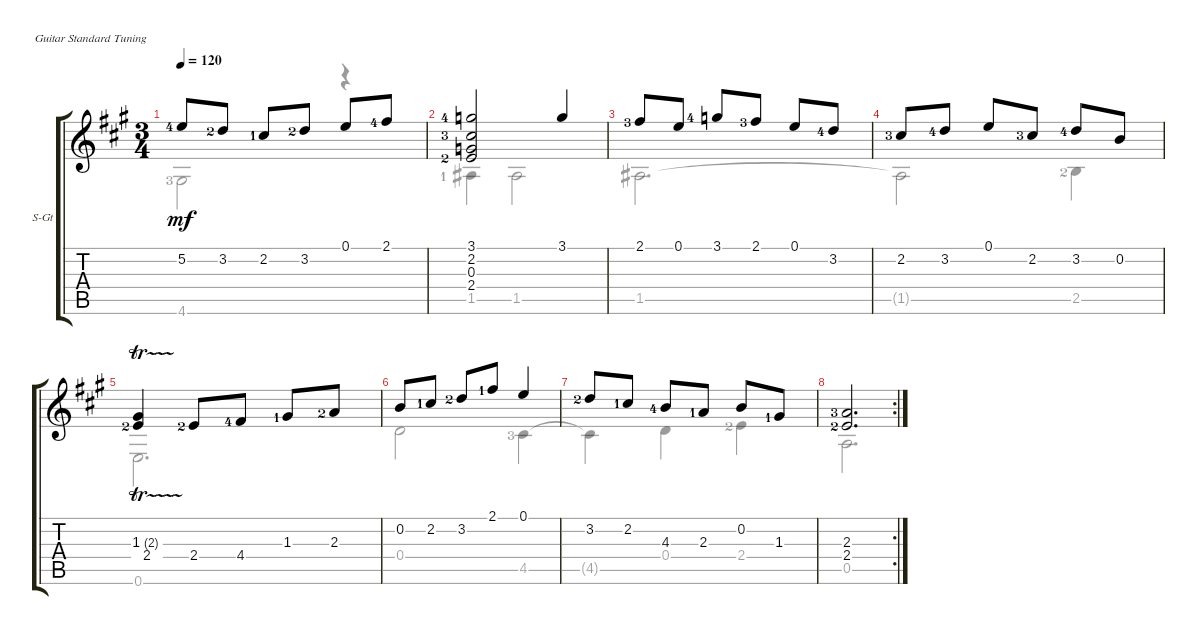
\defaultSystemsLayout 4
\bracketExtendMode groupsimilarinstruments
\firstSystemTrackNameOrientation horizontal
\otherSystemsTrackNameOrientation horizontal
\track ("Steel Guitar" "S-Gt") {instrument acousticguitarsteel}
\staff {score tabs}
\tuning (E4 B3 G3 D3 A2 E2)
\voice
\ts (3 4)
\tempo 120
\clef g2
\ks a
5.2{lf 5}.8{dy mf} 3.2{lf 3}.8 2.2{lf 2}.8 3.2{lf 3}.8 0.1.8 2.1{lf 5}.8 |
(3.1{lf 5} 2.2{lf 4} 0.3 2.4{lf 3}).2 3.1.4 |
2.1{lf 4}.8 0.1.8 3.1{lf 5}.8 2.1{lf 4}.8 0.1.8 3.2{lf 5}.8 |
2.2{lf 4}.8 3.2{lf 5}.8 0.1.8 2.2{lf 4}.8 3.2{lf 5}.8 0.2.8 |
(1.3{tr (2 16)} 2.4{lf 3}).4 2.4{lf 3}.8 4.4{lf 5}.8 1.3{lf 2}.8 2.3{lf 3}.8 |
0.2.8 2.2{lf 2}.8 3.2{lf 3}.8 2.1{lf 2}.8 0.1.4 |
3.2{lf 3}.8 2.2{lf 2}.8 4.3{lf 5}.8 2.3{lf 2}.8 0.2.8 1.3{lf 2}.8 |
\rc 2
(2.3{lf 4} 2.4{lf 3}).2{d}
\voice
\clef g2
\ottava regular
\simile none
\ks a
4.6{lf 4}.2{dy mf} r.4 |
1.5{lf 2}.4 1.5.2 |
1.5.2{d} |
1.5{t}.2 2.5{lf 3}.4 |
0.6.2{d} |
0.4.2 4.5{lf 4}.4 |
4.5{t}.4 0.4.4 2.4{lf 3}.4 |
0.5.2{d}
